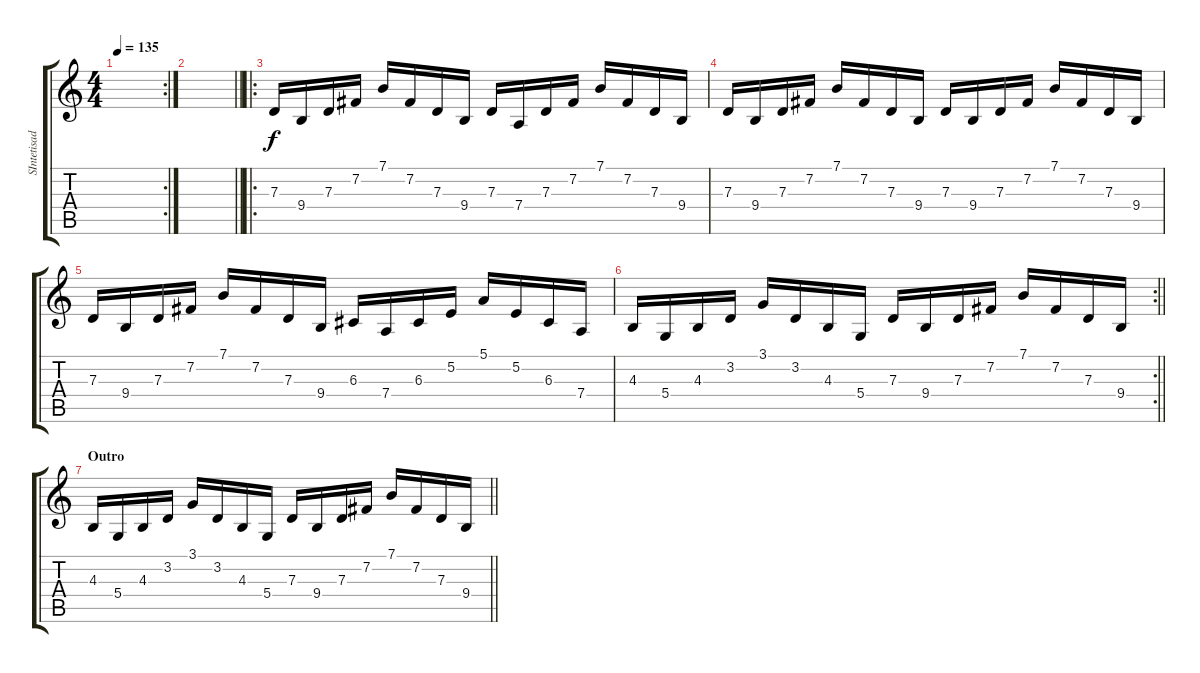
\track ("SIntetisador 2" "SIntetisad") {instrument orchestralharp}
\staff {score tabs}
\tuning (E4 B3 G3 D3 A2 E2) {hide}
\rc 2
\ts (4 4)
\tempo 135
\clef g2
\ks c
|
\barLineRight lightlight
|
\ro
7.3.16 9.4.16 7.3.16 7.2.16 7.1.16 7.2.16 7.3.16 9.4.16 7.3.16 7.4.16 7.3.16 7.2.16 7.1.16 7.2.16 7.3.16 9.4.16 |
7.3.16 9.4.16 7.3.16 7.2.16 7.1.16 7.2.16 7.3.16 9.4.16 7.3.16 9.4.16 7.3.16 7.2.16 7.1.16 7.2.16 7.3.16 9.4.16 |
7.3.16 9.4.16 7.3.16 7.2.16 7.1.16 7.2.16 7.3.16 9.4.16 6.3.16 7.4.16 6.3.16 5.2.16 5.1.16 5.2.16 6.3.16 7.4.16 |
\rc 2
\barLineRight lightlight
4.3.16 5.4.16 4.3.16 3.2.16 3.1.16 3.2.16 4.3.16 5.4.16 7.3.16 9.4.16 7.3.16 7.2.16 7.1.16 7.2.16 7.3.16 9.4.16 |
\section ("" "Outro")
\barLineRight lightlight
4.3.16 5.4.16 4.3.16 3.2.16 3.1.16 3.2.16 4.3.16 5.4.16 7.3.16 9.4.16 7.3.16 7.2.16 7.1.16 7.2.16 7.3.16 9.4.16
